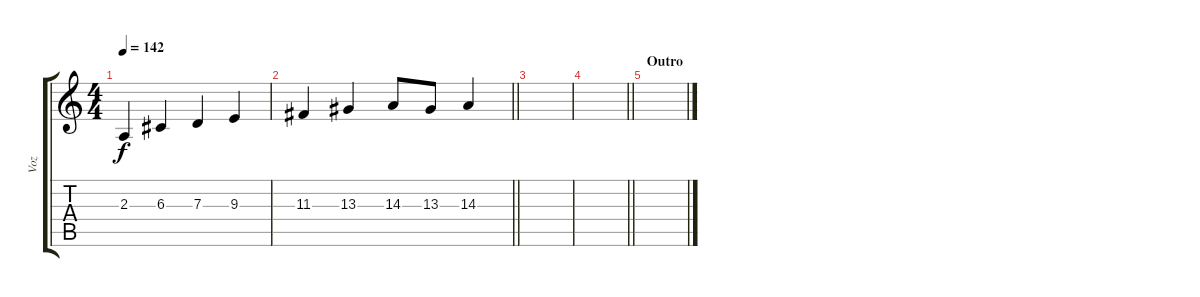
\track ("Voz" "Voz") {instrument pad4choir}
\staff {score tabs}
\tuning (E4 B3 G3 D3 A2 E2) {hide}
\ts (4 4)
\tempo 142
\clef g2
\ks c
2.3.4{dy f} 6.3.4 7.3.4 9.3.4 |
\barLineRight lightlight
11.3.4 13.3.4 14.3.8 13.3.8 14.3.4 |
|
\barLineRight lightlight
|
\section ("" "Outro")
